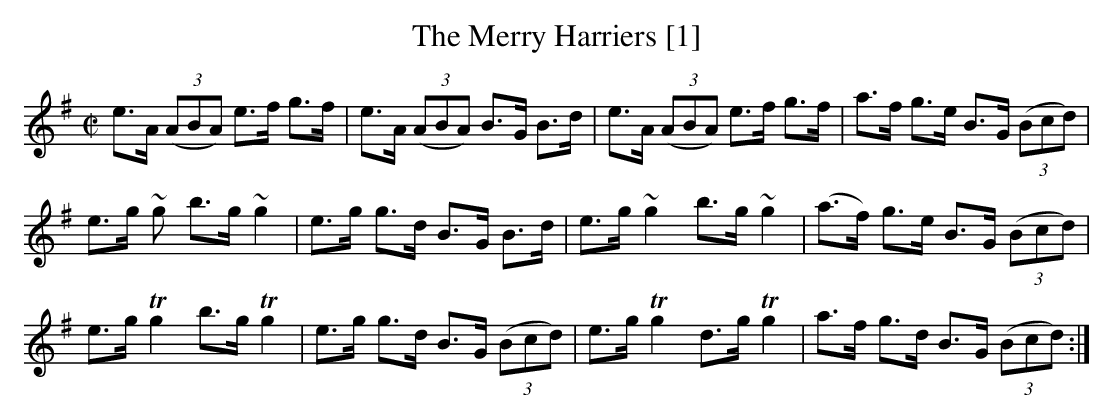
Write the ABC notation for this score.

X:1
T:Merry Harriers [1], The
M:C|
L:1/8
K:Ador
e>A ((3ABA) e>f g>f|e>A ((3ABA) B>G B>d|e>A ((3ABA) e>f g>f|a>f g>e B>G ((3Bcd)|
e>g ~g1 b>g~g2|e>g g>d B>G B>d|e>g ~g2 b>g ~g2|(a>f) g>e B>G ((3Bcd)|
e>g Tg2 b>g Tg2|e>g g>d B>G ((3Bcd)|e>g Tg2 d>gTg2|a>f g>d B>G ((3Bcd):|
